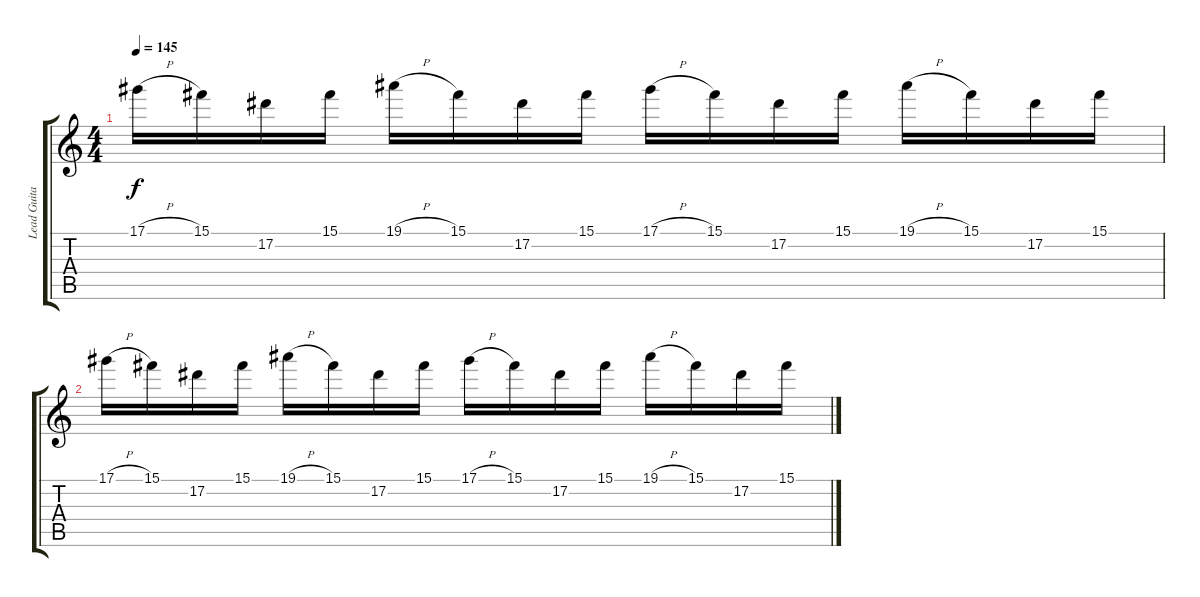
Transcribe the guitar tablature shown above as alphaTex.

\track ("Lead Guitar" "Lead Guita") {instrument distortionguitar}
\staff {score tabs}
\tuning (Eb4 Bb3 Gb3 Db3 Ab2 Eb2) {hide}
\ts (4 4)
\tempo 145
\clef g2
\ks c
17.1{h}.16{dy f} 15.1.16 17.2.16 15.1.16 19.1{h}.16 15.1.16 17.2.16 15.1.16 17.1{h}.16 15.1.16 17.2.16 15.1.16 19.1{h}.16 15.1.16 17.2.16 15.1.16 |
17.1{h}.16 15.1.16 17.2.16 15.1.16 19.1{h}.16 15.1.16 17.2.16 15.1.16 17.1{h}.16 15.1.16 17.2.16 15.1.16 19.1{h}.16 15.1.16 17.2.16 15.1.16
